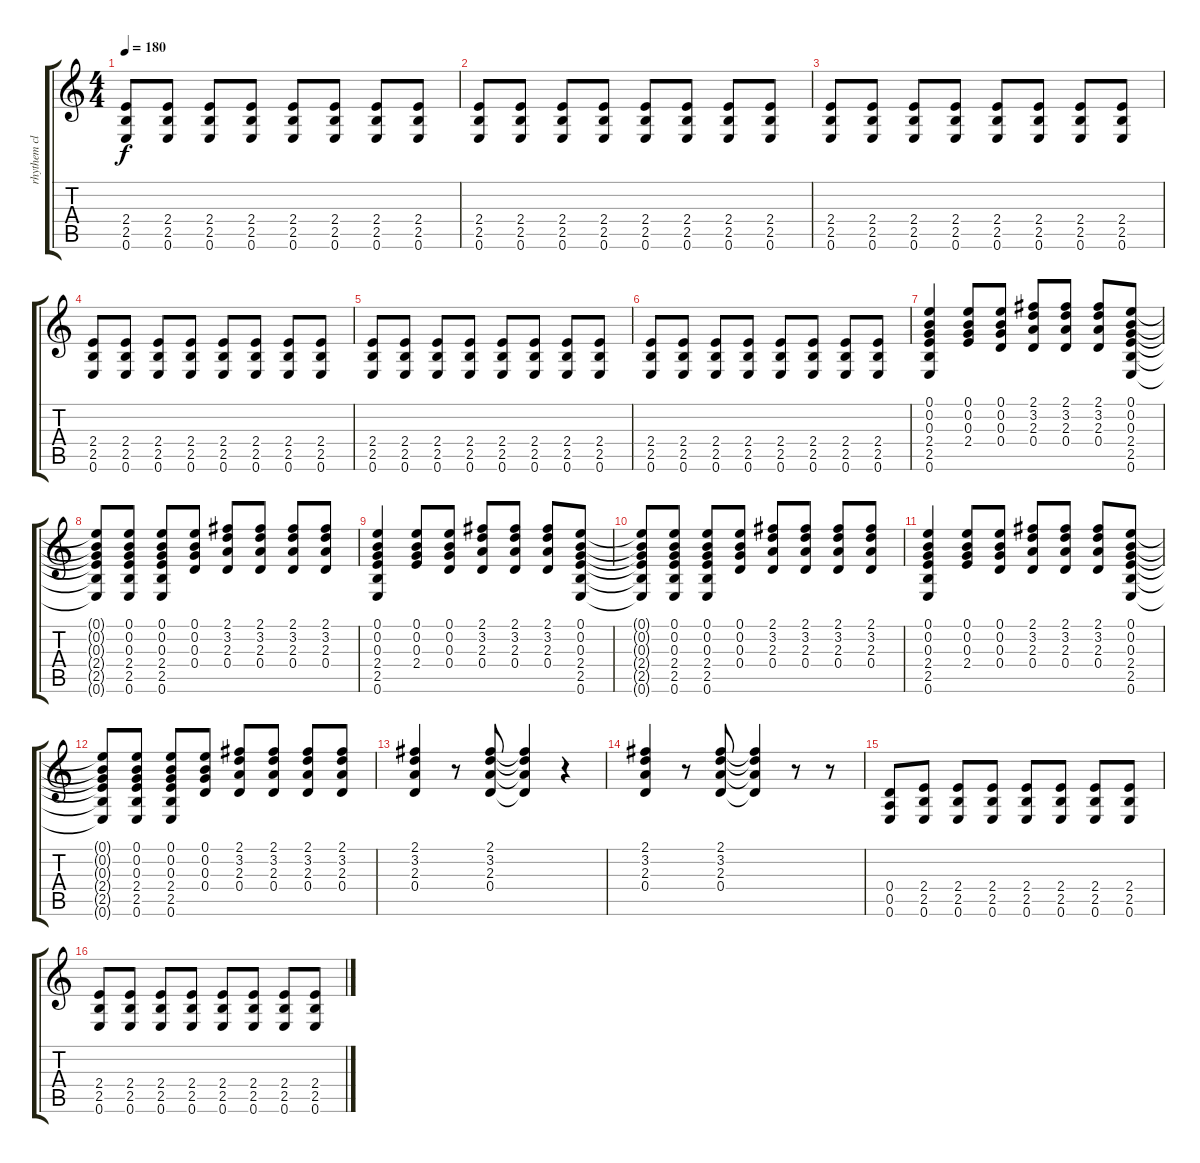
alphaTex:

\track ("rhythem clean" "rhythem cl") {instrument acousticguitarsteel}
\staff {score tabs}
\tuning (E4 B3 G3 D3 A2 E2) {hide}
\ts (4 4)
\tempo 180
\clef g2
\ks c
(2.4 2.5 0.6).8{dy f} (2.4 2.5 0.6).8 (2.4 2.5 0.6).8 (2.4 2.5 0.6).8 (2.4 2.5 0.6).8 (2.4 2.5 0.6).8 (2.4 2.5 0.6).8 (2.4 2.5 0.6).8 |
(2.4 2.5 0.6).8 (2.4 2.5 0.6).8 (2.4 2.5 0.6).8 (2.4 2.5 0.6).8 (2.4 2.5 0.6).8 (2.4 2.5 0.6).8 (2.4 2.5 0.6).8 (2.4 2.5 0.6).8 |
(2.4 2.5 0.6).8 (2.4 2.5 0.6).8 (2.4 2.5 0.6).8 (2.4 2.5 0.6).8 (2.4 2.5 0.6).8 (2.4 2.5 0.6).8 (2.4 2.5 0.6).8 (2.4 2.5 0.6).8 |
(2.4 2.5 0.6).8 (2.4 2.5 0.6).8 (2.4 2.5 0.6).8 (2.4 2.5 0.6).8 (2.4 2.5 0.6).8 (2.4 2.5 0.6).8 (2.4 2.5 0.6).8 (2.4 2.5 0.6).8 |
(2.4 2.5 0.6).8 (2.4 2.5 0.6).8 (2.4 2.5 0.6).8 (2.4 2.5 0.6).8 (2.4 2.5 0.6).8 (2.4 2.5 0.6).8 (2.4 2.5 0.6).8 (2.4 2.5 0.6).8 |
(2.4 2.5 0.6).8 (2.4 2.5 0.6).8 (2.4 2.5 0.6).8 (2.4 2.5 0.6).8 (2.4 2.5 0.6).8 (2.4 2.5 0.6).8 (2.4 2.5 0.6).8 (2.4 2.5 0.6).8 |
(0.1 0.2 0.3 2.4 2.5 0.6).4 (0.1 0.2 0.3 2.4).8 (0.1 0.2 0.3 0.4).8 (2.1 3.2 2.3 0.4).8 (2.1 3.2 2.3 0.4).8 (2.1 3.2 2.3 0.4).8 (0.1 0.2 0.3 2.4 2.5 0.6).8 |
(0.1{t} 0.2{t} 0.3{t} 2.4{t} 2.5{t} 0.6{t}).8 (0.1 0.2 0.3 2.4 2.5 0.6).8 (0.1 0.2 0.3 2.4 2.5 0.6).8 (0.1 0.2 0.3 0.4).8 (2.1 3.2 2.3 0.4).8 (2.1 3.2 2.3 0.4).8 (2.1 3.2 2.3 0.4).8 (2.1 3.2 2.3 0.4).8 |
(0.1 0.2 0.3 2.4 2.5 0.6).4 (0.1 0.2 0.3 2.4).8 (0.1 0.2 0.3 0.4).8 (2.1 3.2 2.3 0.4).8 (2.1 3.2 2.3 0.4).8 (2.1 3.2 2.3 0.4).8 (0.1 0.2 0.3 2.4 2.5 0.6).8 |
(0.1{t} 0.2{t} 0.3{t} 2.4{t} 2.5{t} 0.6{t}).8 (0.1 0.2 0.3 2.4 2.5 0.6).8 (0.1 0.2 0.3 2.4 2.5 0.6).8 (0.1 0.2 0.3 0.4).8 (2.1 3.2 2.3 0.4).8 (2.1 3.2 2.3 0.4).8 (2.1 3.2 2.3 0.4).8 (2.1 3.2 2.3 0.4).8 |
(0.1 0.2 0.3 2.4 2.5 0.6).4 (0.1 0.2 0.3 2.4).8 (0.1 0.2 0.3 0.4).8 (2.1 3.2 2.3 0.4).8 (2.1 3.2 2.3 0.4).8 (2.1 3.2 2.3 0.4).8 (0.1 0.2 0.3 2.4 2.5 0.6).8 |
(0.1{t} 0.2{t} 0.3{t} 2.4{t} 2.5{t} 0.6{t}).8 (0.1 0.2 0.3 2.4 2.5 0.6).8 (0.1 0.2 0.3 2.4 2.5 0.6).8 (0.1 0.2 0.3 0.4).8 (2.1 3.2 2.3 0.4).8 (2.1 3.2 2.3 0.4).8 (2.1 3.2 2.3 0.4).8 (2.1 3.2 2.3 0.4).8 |
(2.1 3.2 2.3 0.4).4 r.8 (2.1 3.2 2.3 0.4).8 (2.1{t} 3.2{t} 2.3{t} 0.4{t}).4 r.4 |
(2.1 3.2 2.3 0.4).4 r.8 (2.1 3.2 2.3 0.4).8 (2.1{t} 3.2{t} 2.3{t} 0.4{t}).4 r.8 r.8 |
(0.4 0.5 0.6).8 (2.4 2.5 0.6).8 (2.4 2.5 0.6).8 (2.4 2.5 0.6).8 (2.4 2.5 0.6).8 (2.4 2.5 0.6).8 (2.4 2.5 0.6).8 (2.4 2.5 0.6).8 |
(2.4 2.5 0.6).8 (2.4 2.5 0.6).8 (2.4 2.5 0.6).8 (2.4 2.5 0.6).8 (2.4 2.5 0.6).8 (2.4 2.5 0.6).8 (2.4 2.5 0.6).8 (2.4 2.5 0.6).8
